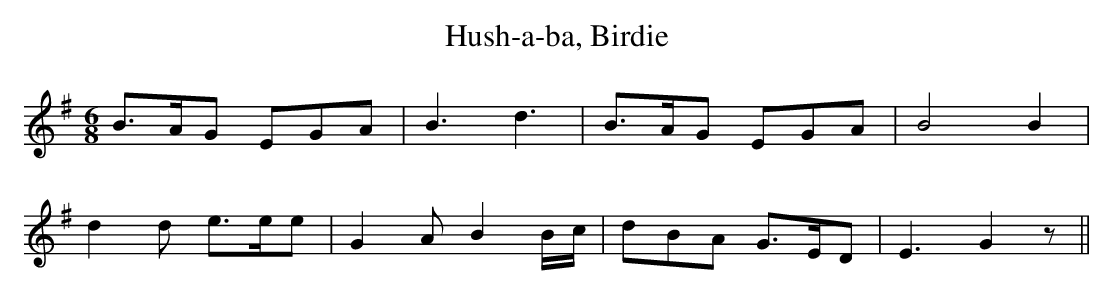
X:1
T: Hush-a-ba, Birdie
M: 6/8
L: 1/8
K: Gmaj
B>AG EGA|B3 d3|B>AG EGA|B4 B2|
d2 d e>ee|G2 A B2 B/c/|dBA G>ED|E3 G2 z||
